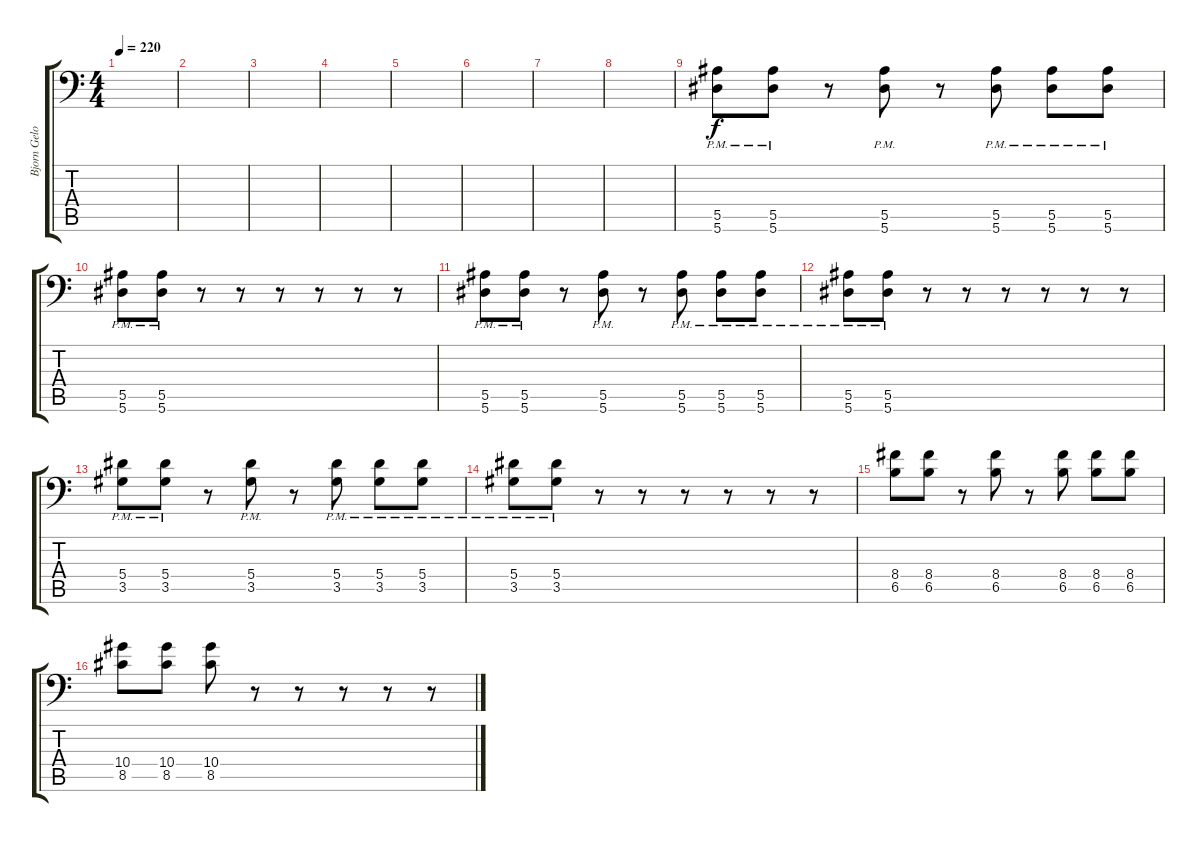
\track ("Bjorn Gelotte " "Bjorn Gelo") {instrument distortionguitar}
\staff {score tabs}
\tuning (C4 G3 Eb3 Bb2 F2 Bb1) {hide}
\ts (4 4)
\tempo 220
\clef f4
\ks c
|
|
|
|
|
|
|
|
(5.5{pm} 5.6{pm}).8 (5.5{pm} 5.6{pm}).8 r.8 (5.5{pm} 5.6{pm}).8 r.8 (5.5{pm} 5.6{pm}).8 (5.5{pm} 5.6{pm}).8 (5.5{pm} 5.6{pm}).8 |
(5.5{pm} 5.6{pm}).8 (5.5{pm} 5.6{pm}).8 r.8 r.8 r.8 r.8 r.8 r.8 |
(5.5{pm} 5.6{pm}).8 (5.5{pm} 5.6{pm}).8 r.8 (5.5{pm} 5.6{pm}).8 r.8 (5.5{pm} 5.6{pm}).8 (5.5{pm} 5.6{pm}).8 (5.5{pm} 5.6{pm}).8 |
(5.5{pm} 5.6{pm}).8 (5.5{pm} 5.6{pm}).8 r.8 r.8 r.8 r.8 r.8 r.8 |
(5.4{pm} 3.5{pm}).8 (5.4{pm} 3.5{pm}).8 r.8 (5.4{pm} 3.5{pm}).8 r.8 (5.4{pm} 3.5{pm}).8 (5.4{pm} 3.5{pm}).8 (5.4{pm} 3.5{pm}).8 |
(5.4{pm} 3.5{pm}).8 (5.4{pm} 3.5{pm}).8 r.8 r.8 r.8 r.8 r.8 r.8 |
(8.4 6.5).8{dy f} (8.4 6.5).8 r.8 (8.4 6.5).8 r.8 (8.4 6.5).8 (8.4 6.5).8 (8.4 6.5).8 |
(10.4 8.5).8 (10.4 8.5).8 (10.4 8.5).8 r.8 r.8 r.8 r.8 r.8
